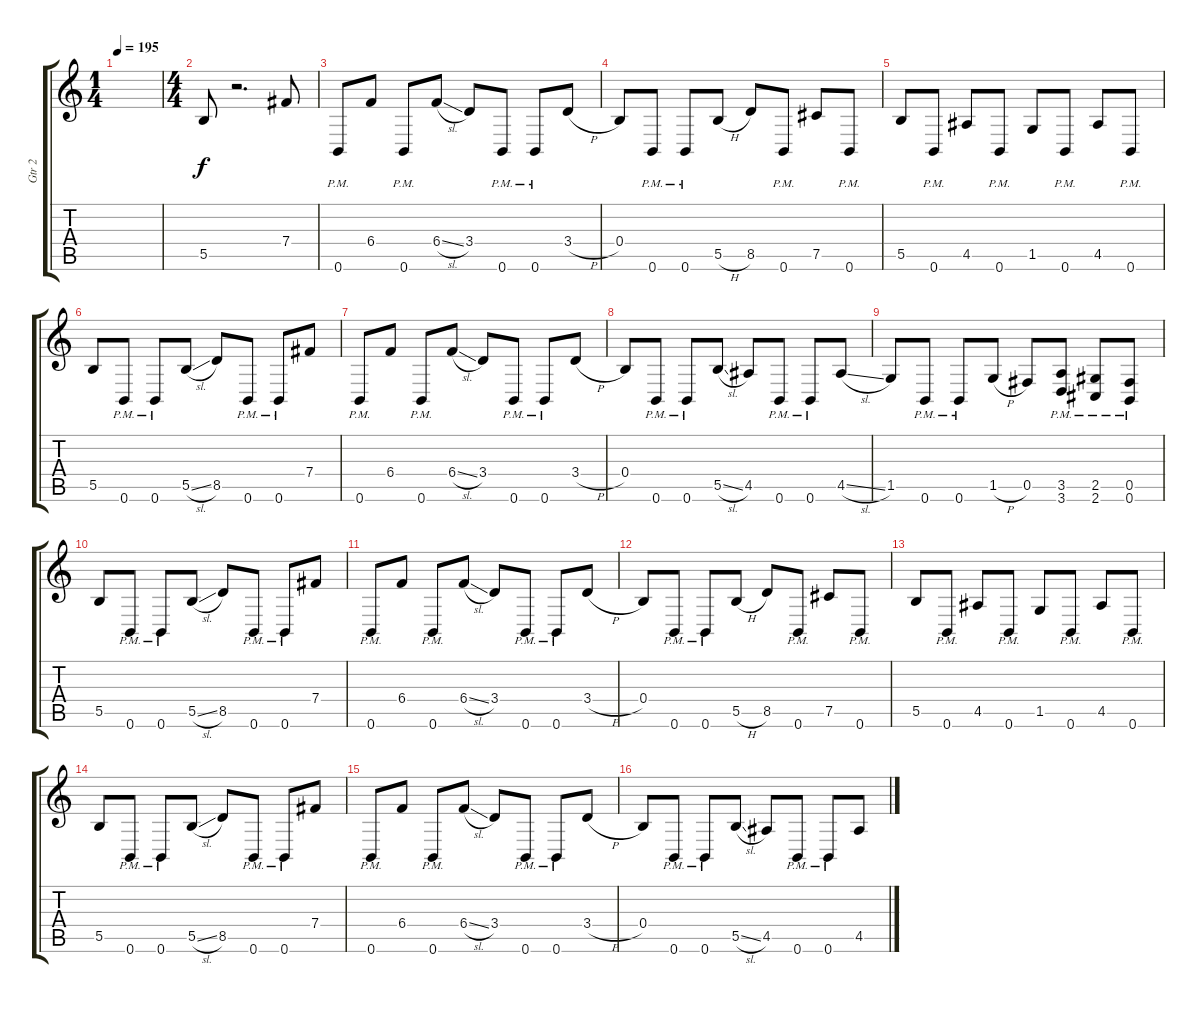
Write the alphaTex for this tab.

\track ("Gtr 2" "Gtr 2") {instrument distortionguitar}
\staff {score tabs}
\tuning (Db4 Ab3 E3 B2 Gb2 B1) {hide}
\ts (1 4)
\tempo 195
\clef g2
\ks c
|
\ts (4 4)
5.5.8 r.2{d} 7.4.8 |
0.6{pm}.8 6.4.8 0.6{pm}.8 6.4{sl}.8 3.4.8 0.6{pm}.8 0.6{pm}.8 3.4{h}.8 |
0.4.8 0.6{pm}.8 0.6{pm}.8 5.5{h}.8 8.5.8 0.6{pm}.8 7.5.8 0.6{pm}.8 |
5.5.8 0.6{pm}.8 4.5.8 0.6{pm}.8 1.5.8 0.6{pm}.8 4.5.8 0.6{pm}.8 |
5.5.8 0.6{pm}.8 0.6{pm}.8 5.5{sl}.8 8.5.8 0.6{pm}.8 0.6{pm}.8 7.4.8 |
0.6{pm}.8 6.4.8 0.6{pm}.8 6.4{sl}.8 3.4.8 0.6{pm}.8 0.6{pm}.8 3.4{h}.8 |
0.4.8 0.6{pm}.8 0.6{pm}.8 5.5{sl}.8 4.5.8 0.6{pm}.8 0.6{pm}.8 4.5{sl}.8 |
1.5.8 0.6{pm}.8 0.6{pm}.8 1.5{h}.8 0.5.8 (3.5{pm} 3.6{pm}).8 (2.5{pm} 2.6{pm}).8 (0.5{pm} 0.6{pm}).8 |
5.5.8 0.6{pm}.8 0.6{pm}.8 5.5{sl}.8 8.5.8 0.6{pm}.8 0.6{pm}.8 7.4.8 |
0.6{pm}.8 6.4.8 0.6{pm}.8 6.4{sl}.8 3.4.8 0.6{pm}.8 0.6{pm}.8 3.4{h}.8 |
0.4.8 0.6{pm}.8 0.6{pm}.8 5.5{h}.8 8.5.8 0.6{pm}.8 7.5.8 0.6{pm}.8 |
5.5.8 0.6{pm}.8 4.5.8 0.6{pm}.8 1.5.8 0.6{pm}.8 4.5.8 0.6{pm}.8 |
5.5.8 0.6{pm}.8 0.6{pm}.8 5.5{sl}.8 8.5.8 0.6{pm}.8 0.6{pm}.8 7.4.8 |
0.6{pm}.8 6.4.8 0.6{pm}.8 6.4{sl}.8 3.4.8 0.6{pm}.8 0.6{pm}.8 3.4{h}.8 |
0.4.8 0.6{pm}.8 0.6{pm}.8 5.5{sl}.8 4.5.8 0.6{pm}.8 0.6{pm}.8 4.5{sl}.8
